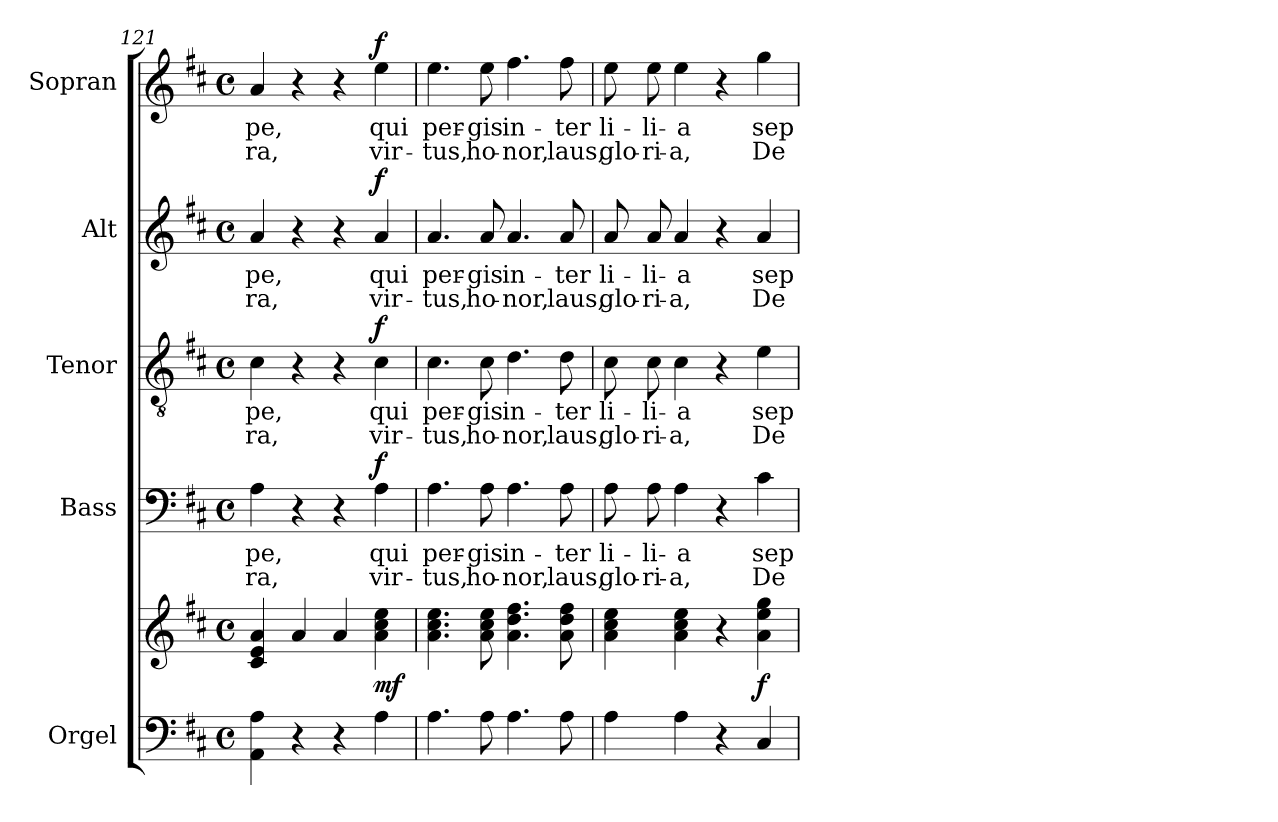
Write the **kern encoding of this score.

**kern	**kern	**dynam	**kern	**text	**text	**dynam	**kern	**text	**text	**dynam	**kern	**text	**text	**dynam	**kern	**text	**text	**dynam
*part5	*part5	*part5	*part4	*part4	*part4	*part4	*part3	*part3	*part3	*part3	*part2	*part2	*part2	*part2	*part1	*part1	*part1	*part1
*staff6	*staff5	*staff5/6	*staff4	*staff4	*staff4	*staff4	*staff3	*staff3	*staff3	*staff3	*staff2	*staff2	*staff2	*staff2	*staff1	*staff1	*staff1	*staff1
*I"Orgel	*	*	*I"Bass	*	*	*	*I"Tenor	*	*	*	*I"Alt	*	*	*	*I"Sopran	*	*	*
*I'Org.	*	*	*I'B.	*	*	*	*I'T.	*	*	*	*I'A.	*	*	*	*I'S.	*	*	*
*clefF4	*clefG2	*	*clefF4	*	*	*	*clefGv2	*	*	*	*clefG2	*	*	*	*clefG2	*	*	*
*k[f#c#]	*k[f#c#]	*	*k[f#c#]	*	*	*	*k[f#c#]	*	*	*	*k[f#c#]	*	*	*	*k[f#c#]	*	*	*
*D:	*D:	*	*D:	*	*	*	*D:	*	*	*	*D:	*	*	*	*D:	*	*	*
*M4/4	*M4/4	*	*M4/4	*	*	*	*M4/4	*	*	*	*M4/4	*	*	*	*M4/4	*	*	*
*met(c)	*met(c)	*	*met(c)	*	*	*	*met(c)	*	*	*	*met(c)	*	*	*	*met(c)	*	*	*
=121	=121	=121	=121	=121	=121	=121	=121	=121	=121	=121	=121	=121	=121	=121	=121	=121	=121	=121
!	!	!	!	!LO:LY:b	!LO:LY:b	!	!	!LO:LY:b	!LO:LY:b	!	!	!LO:LY:b	!LO:LY:b	!	!	!LO:LY:b	!LO:LY:b	!
4AA\ 4A\	4c#/ 4e/ 4a/	.	4A\	-pe,	-ra,	.	4c#\	-pe,	-ra,	.	4a/	-pe,	-ra,	.	4a/	-pe,	-ra,	.
4r	4a/	.	4r	.	.	.	4r	.	.	.	4r	.	.	.	4r	.	.	.
4r	4a/	.	4r	.	.	.	4r	.	.	.	4r	.	.	.	4r	.	.	.
!	!	!LO:DY:b	!	!LO:LY:b	!LO:LY:b	!LO:DY:a	!	!LO:LY:b	!LO:LY:b	!LO:DY:a	!	!LO:LY:b	!LO:LY:b	!LO:DY:a	!	!LO:LY:b	!LO:LY:b	!LO:DY:a
4A\	4a\ 4cc#\ 4ee\	mf	4A\	qui	vir-	f	4c#\	qui	vir-	f	4a/	qui	vir-	f	4ee\	qui	vir-	f
=122	=122	=122	=122	=122	=122	=122	=122	=122	=122	=122	=122	=122	=122	=122	=122	=122	=122	=122
!	!	!	!	!LO:LY:b	!LO:LY:b	!	!	!LO:LY:b	!LO:LY:b	!	!	!LO:LY:b	!LO:LY:b	!	!	!LO:LY:b	!LO:LY:b	!
4.A\	4.a\ 4.cc#\ 4.ee\	.	4.A\	per-	-tus,	.	4.c#\	per-	-tus,	.	4.a/	per-	-tus,	.	4.ee\	per-	-tus,	.
!	!	!	!	!LO:LY:b	!LO:LY:b	!	!	!LO:LY:b	!LO:LY:b	!	!	!LO:LY:b	!LO:LY:b	!	!	!LO:LY:b	!LO:LY:b	!
8A\	8a\ 8cc#\ 8ee\	.	8A\	-gis	ho-	.	8c#\	-gis	ho-	.	8a/	-gis	ho-	.	8ee\	-gis	ho-	.
!	!	!	!	!LO:LY:b	!LO:LY:b	!	!	!LO:LY:b	!LO:LY:b	!	!	!LO:LY:b	!LO:LY:b	!	!	!LO:LY:b	!LO:LY:b	!
4.A\	4.a\ 4.dd\ 4.ff#\	.	4.A\	in-	-nor,	.	4.d\	in-	-nor,	.	4.a/	in-	-nor,	.	4.ff#\	in-	-nor,	.
!	!	!	!	!LO:LY:b	!LO:LY:b	!	!	!LO:LY:b	!LO:LY:b	!	!	!LO:LY:b	!LO:LY:b	!	!	!LO:LY:b	!LO:LY:b	!
8A\	8a\ 8dd\ 8ff#\	.	8A\	-ter	laus,	.	8d\	-ter	laus,	.	8a/	-ter	laus,	.	8ff#\	-ter	laus,	.
=123	=123	=123	=123	=123	=123	=123	=123	=123	=123	=123	=123	=123	=123	=123	=123	=123	=123	=123
!	!	!	!	!LO:LY:b	!LO:LY:b	!	!	!LO:LY:b	!LO:LY:b	!	!	!LO:LY:b	!LO:LY:b	!	!	!LO:LY:b	!LO:LY:b	!
4A\	4a\ 4cc#\ 4ee\	.	8A\	li-	glo-	.	8c#\	li-	glo-	.	8a/	li-	glo-	.	8ee\	li-	glo-	.
!	!	!	!	!LO:LY:b	!LO:LY:b	!	!	!LO:LY:b	!LO:LY:b	!	!	!LO:LY:b	!LO:LY:b	!	!	!LO:LY:b	!LO:LY:b	!
.	.	.	8A\	-li-	-ri-	.	8c#\	-li-	-ri-	.	8a/	-li-	-ri-	.	8ee\	-li-	-ri-	.
!	!	!	!	!LO:LY:b	!LO:LY:b	!	!	!LO:LY:b	!LO:LY:b	!	!	!LO:LY:b	!LO:LY:b	!	!	!LO:LY:b	!LO:LY:b	!
4A\	4a\ 4cc#\ 4ee\	.	4A\	-a	-a,	.	4c#\	-a	-a,	.	4a/	-a	-a,	.	4ee\	-a	-a,	.
4r	4r	.	4r	.	.	.	4r	.	.	.	4r	.	.	.	4r	.	.	.
!	!	!LO:DY:b	!	!LO:LY:b	!LO:LY:b	!	!	!LO:LY:b	!LO:LY:b	!	!	!LO:LY:b	!LO:LY:b	!	!	!LO:LY:b	!LO:LY:b	!
4C#/	4a\ 4ee\ 4gg\	f	4c#\	sep-	De-	.	4e\	sep-	De-	.	4a/	sep-	De-	.	4gg\	sep-	De-	.
=	=	=	=	=	=	=	=	=	=	=	=	=	=	=	=	=	=	=
*-	*-	*-	*-	*-	*-	*-	*-	*-	*-	*-	*-	*-	*-	*-	*-	*-	*-	*-
